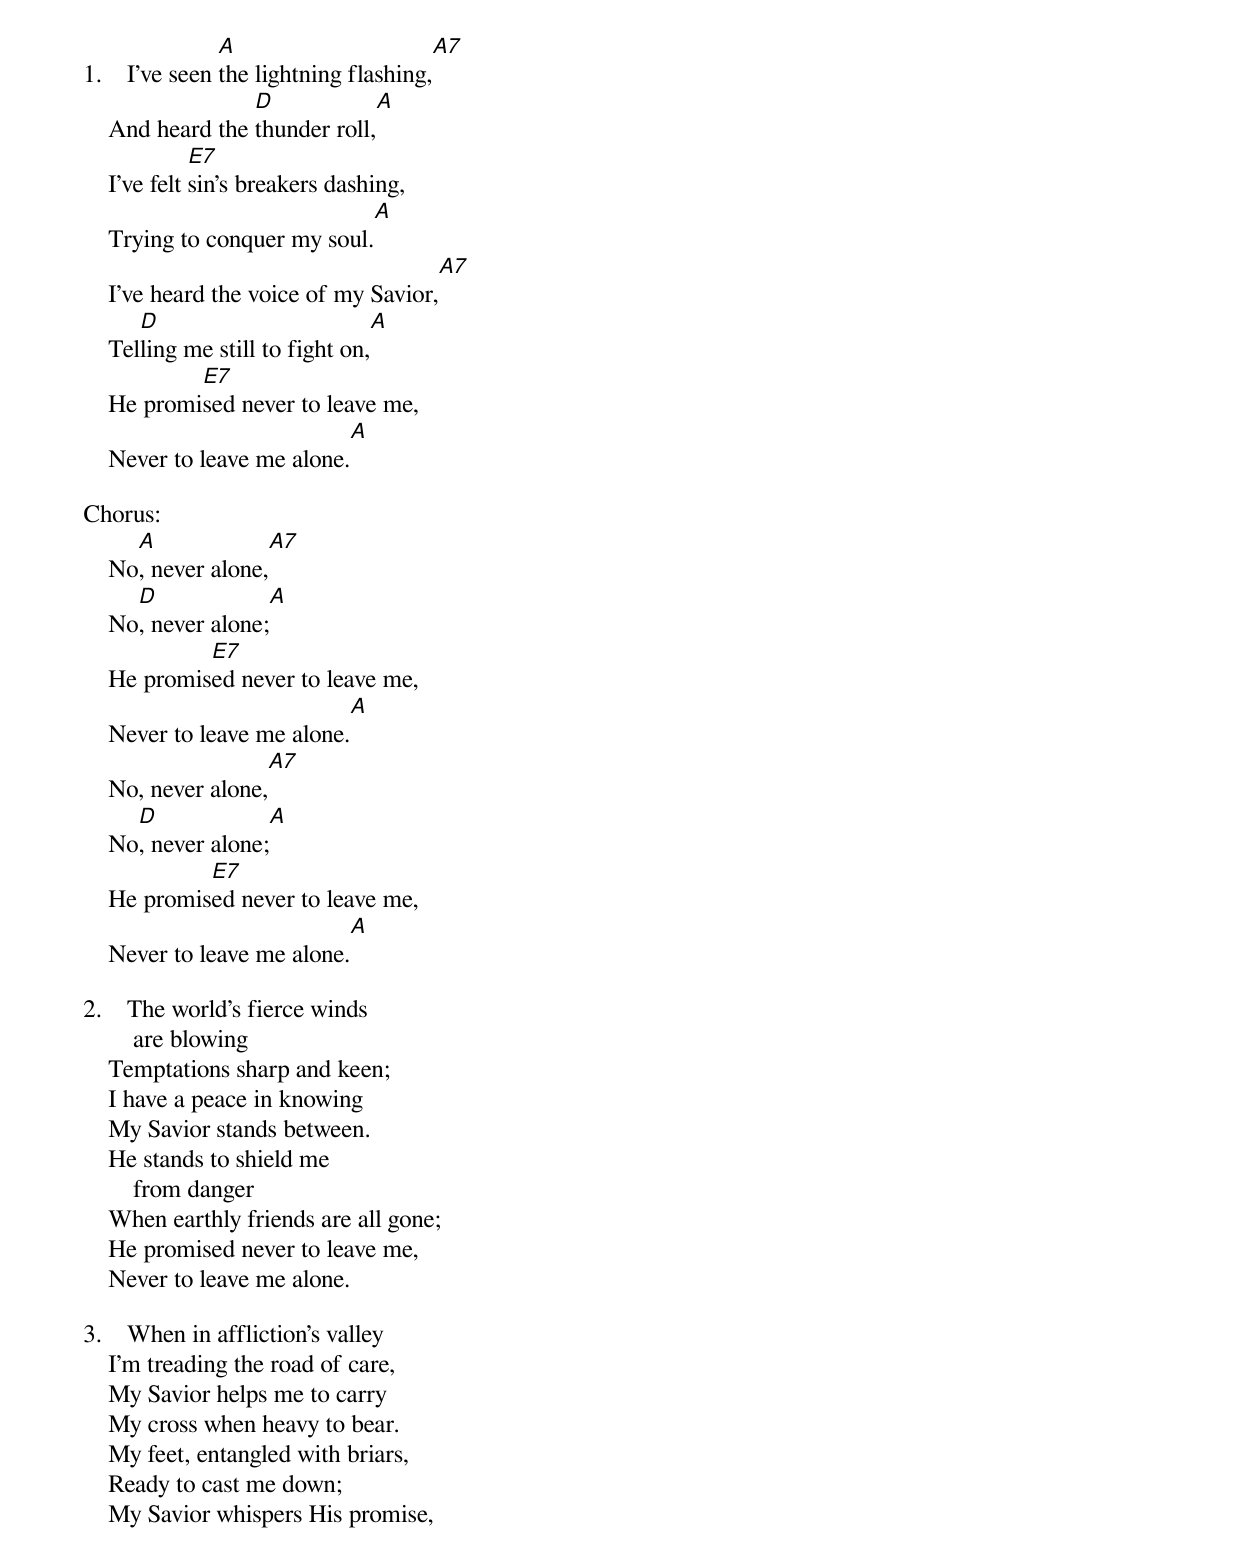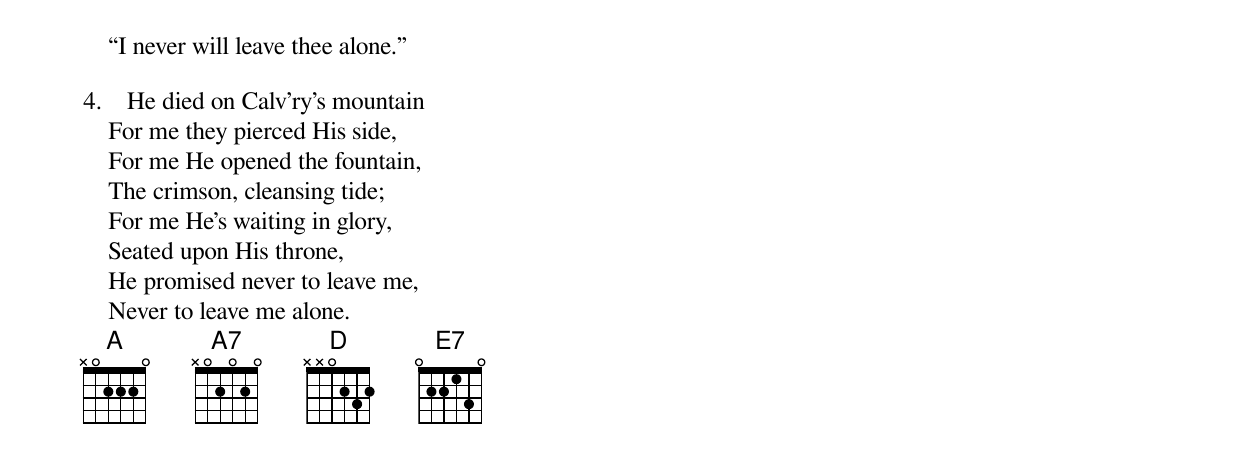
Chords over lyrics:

                A                                   A7
1.    I’ve seen the lightning flashing,
                  D                               A
    And heard the thunder roll,
              E7
    I’ve felt sin’s breakers dashing,
                                                   A
    Trying to conquer my soul.
                                                            A7
    I’ve heard the voice of my Savior,
       D                                          A
    Telling me still to fight on,
            E7
    He promised never to leave me,
                                              A
    Never to leave me alone.

Chorus:
      A                   A7
    No, never alone,
      D                    A
    No, never alone;
             E7
    He promised never to leave me,
                                             A
    Never to leave me alone.
                             A7
    No, never alone,
      D                    A
    No, never alone;
             E7
    He promised never to leave me,
                                              A
    Never to leave me alone.

2.    The world’s fierce winds
        are blowing
    Temptations sharp and keen;
    I have a peace in knowing
    My Savior stands between.
    He stands to shield me
        from danger
    When earthly friends are all gone;
    He promised never to leave me,
    Never to leave me alone.

3.    When in affliction’s valley
    I’m treading the road of care,
    My Savior helps me to carry
    My cross when heavy to bear.
    My feet, entangled with briars,
    Ready to cast me down;
    My Savior whispers His promise,
    “I never will leave thee alone.”

4.    He died on Calv’ry’s mountain
    For me they pierced His side,
    For me He opened the fountain,
    The crimson, cleansing tide;
    For me He’s waiting in glory,
    Seated upon His throne,
    He promised never to leave me,
    Never to leave me alone.
